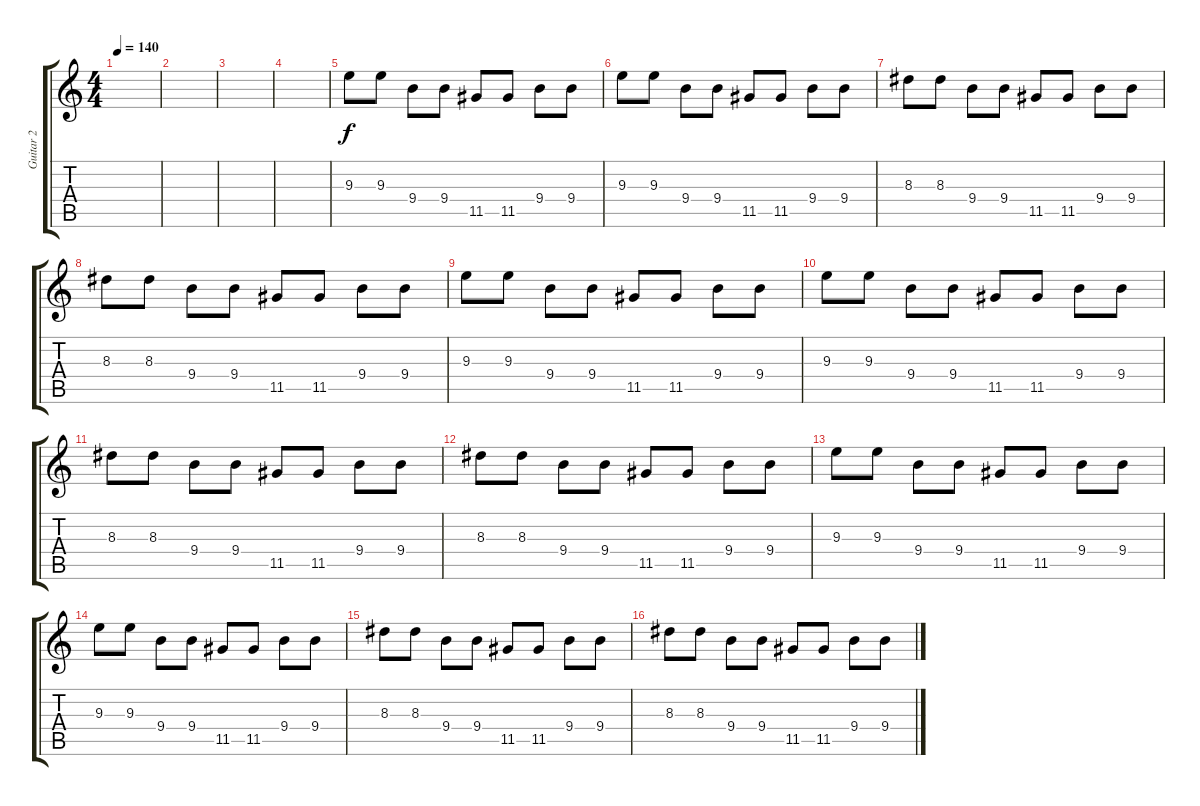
\track ("Guitar 2" "Guitar 2") {instrument distortionguitar}
\staff {score tabs}
\tuning (E4 B3 G3 D3 A2 E2) {hide}
\ts (4 4)
\tempo 140
\clef g2
\ks c
|
|
|
|
9.3.8 9.3.8 9.4.8 9.4.8 11.5.8 11.5.8 9.4.8 9.4.8 |
9.3.8 9.3.8 9.4.8 9.4.8 11.5.8 11.5.8 9.4.8 9.4.8 |
8.3.8 8.3.8 9.4.8 9.4.8 11.5.8 11.5.8 9.4.8 9.4.8 |
8.3.8 8.3.8 9.4.8 9.4.8 11.5.8 11.5.8 9.4.8 9.4.8 |
9.3.8 9.3.8 9.4.8 9.4.8 11.5.8 11.5.8 9.4.8 9.4.8 |
9.3.8 9.3.8 9.4.8 9.4.8 11.5.8 11.5.8 9.4.8 9.4.8 |
8.3.8 8.3.8 9.4.8 9.4.8 11.5.8 11.5.8 9.4.8 9.4.8 |
8.3.8 8.3.8 9.4.8 9.4.8 11.5.8 11.5.8 9.4.8 9.4.8 |
9.3.8 9.3.8 9.4.8 9.4.8 11.5.8 11.5.8 9.4.8 9.4.8 |
9.3.8 9.3.8 9.4.8 9.4.8 11.5.8 11.5.8 9.4.8 9.4.8 |
8.3.8 8.3.8 9.4.8 9.4.8 11.5.8 11.5.8 9.4.8 9.4.8 |
8.3.8 8.3.8 9.4.8 9.4.8 11.5.8 11.5.8 9.4.8 9.4.8
